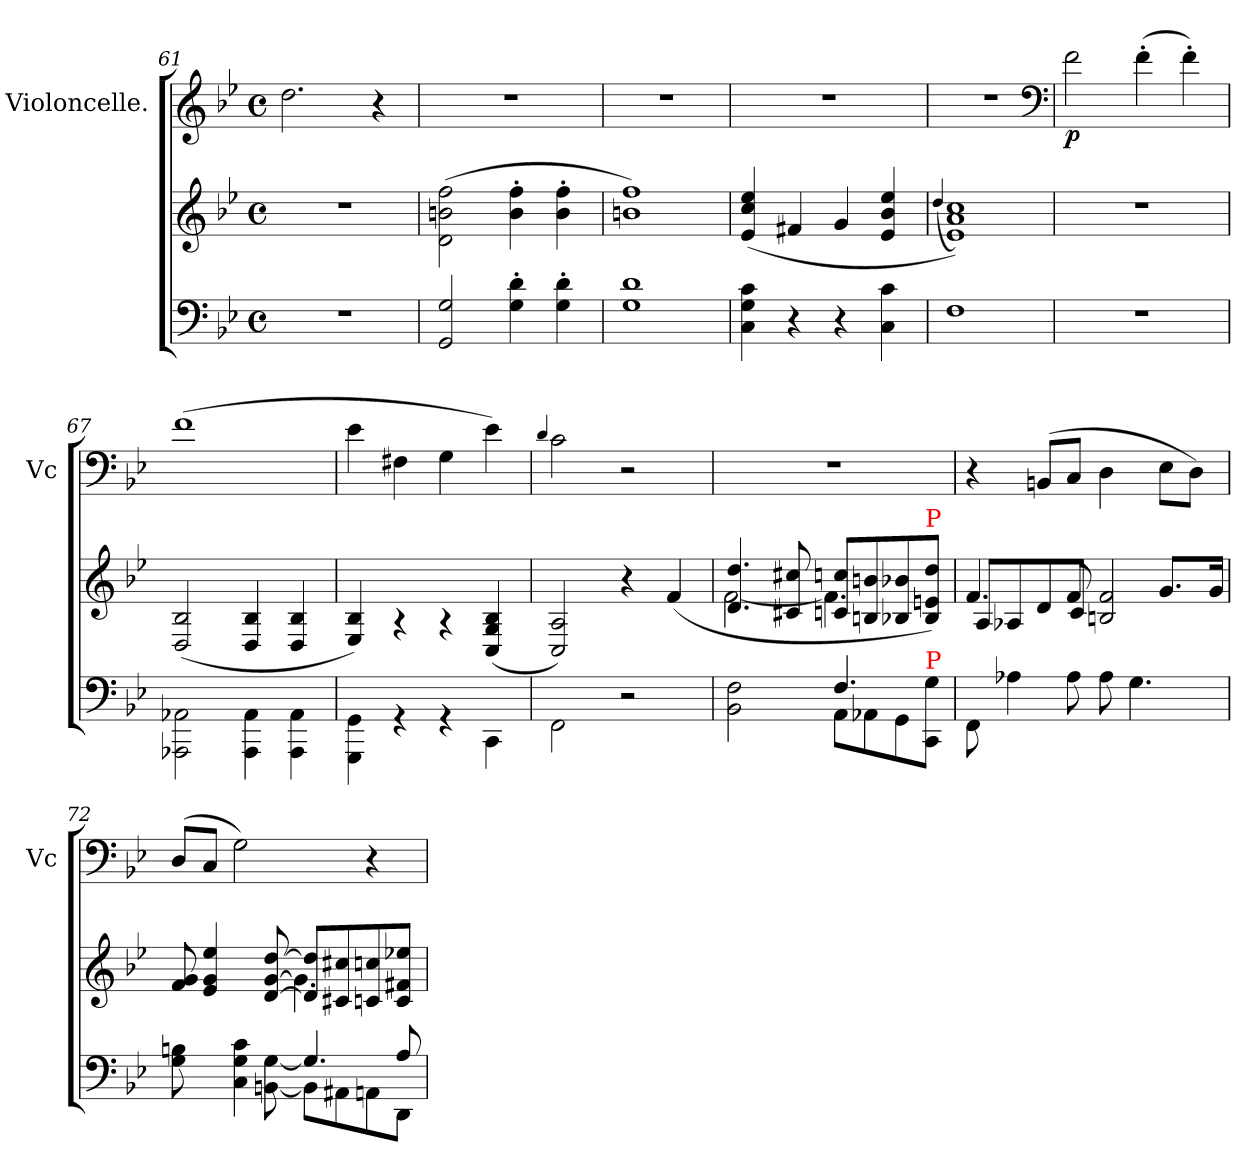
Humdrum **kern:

**kern	**kern	**kern	**dynam
*part2	*part2	*part1	*part1
*staff3	*staff2	*staff1	*staff1
*	*	*I"Violoncelle.	*
*	*	*I'Vc	*
*clefF4	*clefG2	*clefG2	*
*k[b-e-]	*k[b-e-]	*k[b-e-]	*
*M4/4	*M4/4	*M4/4	*
*met(c)	*met(c)	*met(c)	*
=61	=61	=61	=61
1rF	1rdd	2.dd!	.
.	.	4r	.
=62	=62	=62	=62
2G 2GG	(>2ff\ 2bn\ 2d\	1rdd	.
4d'> 4G'>	4ff'> 4b'>	.	.
4d'> 4G'>	4ff'> 4b'>	.	.
=63	=63	=63	=63
1d 1G	1ff 1bn)	1rdd	.
=64	=64	=64	=64
4c 4G 4C	(>4ee- 4cc 4e-	1rdd	.
4r	4f#X	.	.
4r	4g	.	.
4c 4C	4ee- 4b- 4e-	.	.
=65	=65	=65	=65
.	(<4qqdd/	.	.
1F	1cc 1a 1e-))	1rdd	.
*	*	*clefF4	*
=66	=66	=66	=66
1rF	1rdd	2f!	p
.	.	(>4f'>!	.
.	.	4f'>!)	.
=67	=67	=67	=67
2AA-X\ 2AAA-X\	(>2B-/ 2D/	(>1f!	.
4AA-\ 4AAA-\	4B-/ 4D/	.	.
4AA-\ 4AAA-\	4B-/ 4D/	.	.
=68	=68	=68	=68
4GG\ 4GGG\	4B-/ 4E-/)	4e-!	.
4rGG	4rA	4F#X!	.
4rGG	4rA	4G!	.
4CC\	(>4B-/ 4G/ 4C/	4e-!)	.
=69	=69	=69	=69
.	.	4qqd!/	.
2FF\	2A/ 2C/)	2c!	.
2r	4r	2r	.
.	(>4f	.	.
=70	=70	=70	=70
*^	*^	*	*
2ryy	2F 2BB-)	4.dd 4.d	[2f	1rF	.
.	.	8cc#X 8c#X	.	.	.
(>4.F	8AAL	8ccn/ 8cn/L	4.f\]	.	.
.	8AA-X	8bn/ 8Bn/	.	.	.
.	8GG	8b-X/ 8B-X/	.	.	.
!	!	!LO:TX:a:color=red:t=P	!	!	!
!LO:TX:a:color=red:t=P	!	!	!	!	!
8ryy	8G 8CCJ	8dd/ 8en/ 8B-/J)	8ryy	.	.
*v	*v	*	*	*	*
=71	=71	=71	=71	=71
8FF\	4.f	8A/L	4r	.
4A-X	.	8A-X	.	.
.	.	8d/	(>8BBn!L	.
8A-\	8f	8c/J	8C!J	.
8A-	4ryy	2f/ 2Bn/	4D!	.
4.G	.	.	.	.
.	8.gL	.	8E-!L	.
.	.	.	8D!J)	.
.	16gJk	.	.	.
=72	=72	=72	=72	=72
*^	*	*	*	*
4ryy	8Bn 8G	8g 8f	2ryy	(>8D!L	.
.	4ryy	4ee- 4g 4e-	.	8C!J	.
4c\ 4G\ 4C\	.	.	.	2G!)	.
.	[8G [8BBn	[8dd [8g [8d	.	.	.
4.G]	8BBL]	8dd]/ 8d]/L	4.g\]	.	.
.	8AA#X	8cc#X 8c#X	.	.	.
.	8AAn	8ccn 8cn	.	4r	.
8A	8DDJ	8ee-X 8f#X 8cJ	8ryy	.	.
*v	*v	*	*	*	*
*	*v	*v	*	*
=	=	=	=
*-	*-	*-	*-
